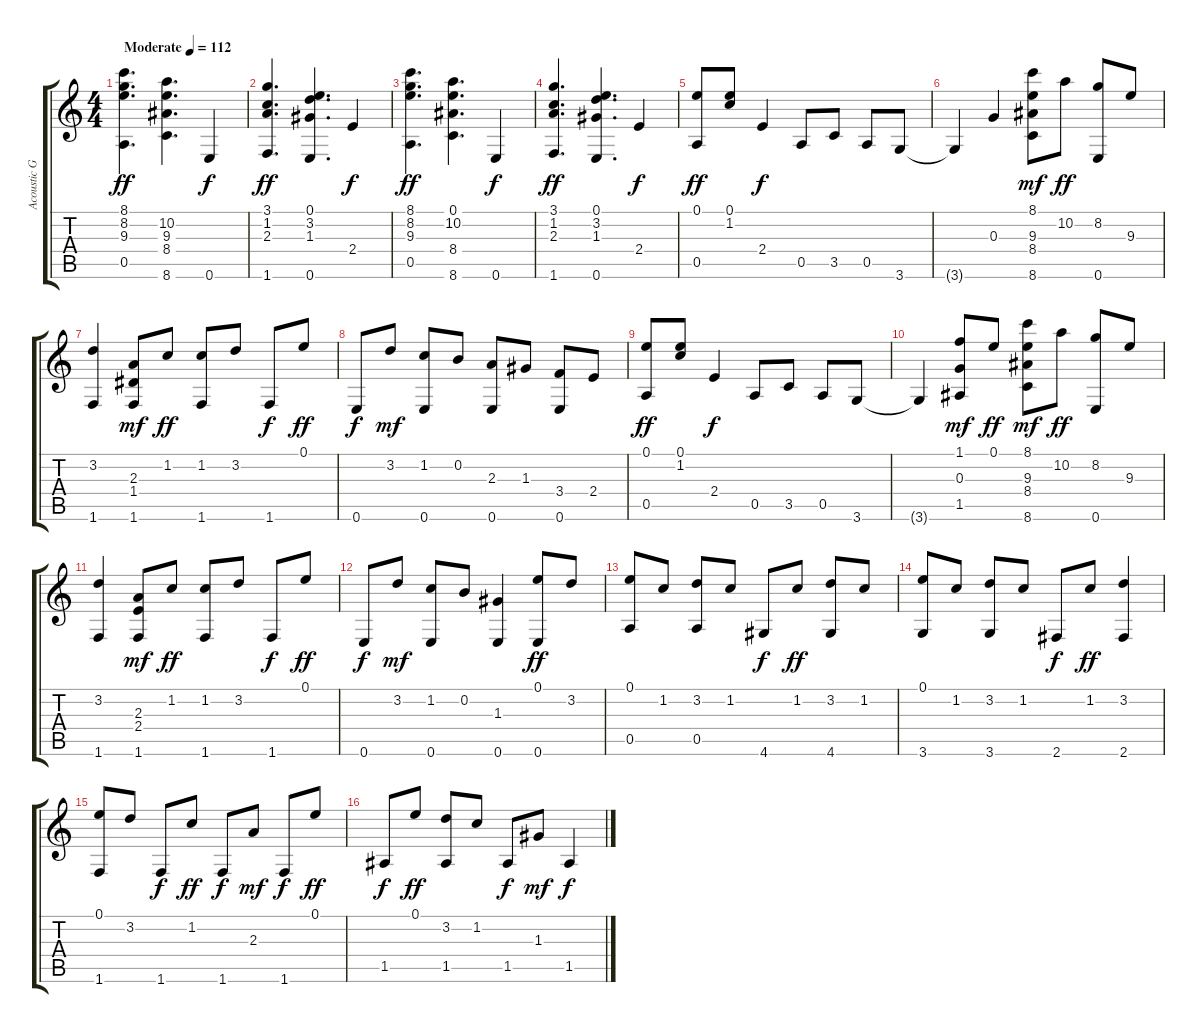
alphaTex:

\track ("Acoustic Guitar" "Acoustic G") {instrument acousticguitarnylon}
\staff {score tabs}
\tuning (E4 B3 G3 D3 A2 E2) {hide}
\ts (4 4)
\tempo (112 "Moderate")
\clef g2
\ks c
(8.1 8.2 9.3 0.5).4{d dy ff instrument acousticguitarnylon} (10.2 9.3 8.4 8.6).4{d} 0.6.4{dy f} |
(3.1 1.2 2.3 1.6).4{d dy ff} (0.1 3.2 1.3 0.6).4{d} 2.4.4{dy f} |
(8.1 8.2 9.3 0.5).4{d dy ff} (0.1 10.2 8.4 8.6).4{d} 0.6.4{dy f} |
(3.1 1.2 2.3 1.6).4{d dy ff} (0.1 3.2 1.3 0.6).4{d} 2.4.4{dy f} |
(0.1 0.5).8{dy ff} (0.1 1.2).8 2.4.4{dy f} 0.5.8 3.5.8 0.5.8 3.6.8 |
3.6{t}.4 0.3.4 (8.1 9.3 8.4 8.6).8{dy mf} 10.2.8{dy ff} (8.2 0.6).8 9.3.8 |
(3.2 1.6).4 (2.3 1.4 1.6).8{dy mf} 1.2.8{dy ff} (1.2 1.6).8 3.2.8 1.6.8{dy f} 0.1.8{dy ff} |
0.6.8{dy f} 3.2.8{dy mf} (1.2 0.6).8 0.2.8 (2.3 0.6).8 1.3.8 (3.4 0.6).8 2.4.8 |
(0.1 0.5).8{dy ff} (0.1 1.2).8 2.4.4{dy f} 0.5.8 3.5.8 0.5.8 3.6.8 |
3.6{t}.4 (1.1 0.3 1.5).8{dy mf} 0.1.8{dy ff} (8.1 9.3 8.4 8.6).8{dy mf} 10.2.8{dy ff} (8.2 0.6).8 9.3.8 |
(3.2 1.6).4 (2.3 2.4 1.6).8{dy mf} 1.2.8{dy ff} (1.2 1.6).8 3.2.8 1.6.8{dy f} 0.1.8{dy ff} |
0.6.8{dy f} 3.2.8{dy mf} (1.2 0.6).8 0.2.8 (1.3 0.6).4 (0.1 0.6).8{dy ff} 3.2.8 |
(0.1 0.5).8 1.2.8 (3.2 0.5).8 1.2.8 4.6.8{dy f} 1.2.8{dy ff} (3.2 4.6).8 1.2.8 |
(0.1 3.6).8 1.2.8 (3.2 3.6).8 1.2.8 2.6.8{dy f} 1.2.8{dy ff} (3.2 2.6).4 |
(0.1 1.6).8 3.2.8 1.6.8{dy f} 1.2.8{dy ff} 1.6.8{dy f} 2.3.8{dy mf} 1.6.8{dy f} 0.1.8{dy ff} |
1.5.8{dy f} 0.1.8{dy ff} (3.2 1.5).8 1.2.8 1.5.8{dy f} 1.3.8{dy mf} 1.5.4{dy f}
